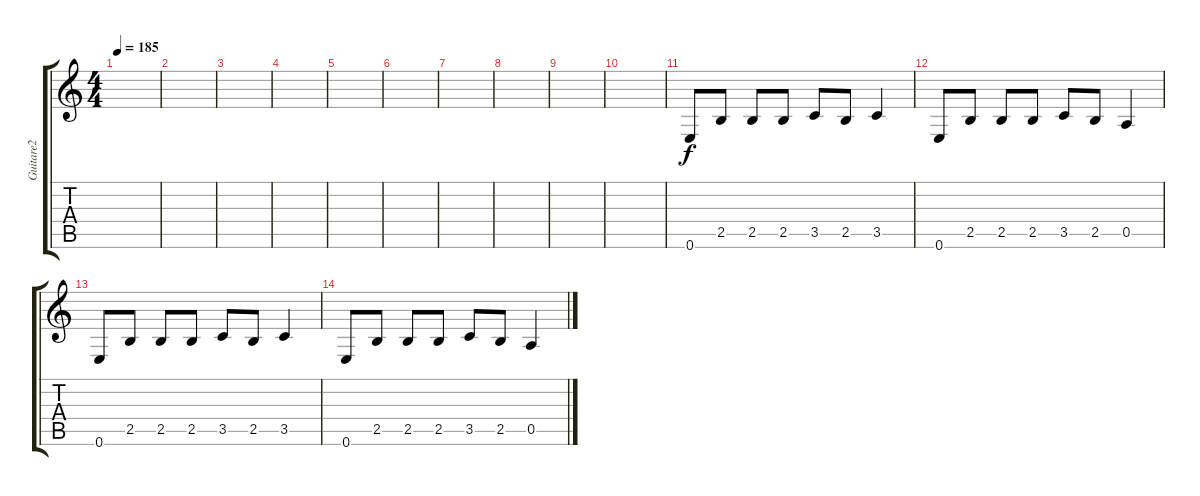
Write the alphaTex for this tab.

\track ("Guitare2" "Guitare2") {instrument distortionguitar}
\staff {score tabs}
\tuning (E4 B3 G3 D3 A2 E2) {hide}
\ts (4 4)
\tempo 185
\clef g2
\ks c
|
|
|
|
|
|
|
|
|
|
0.6.8 2.5.8 2.5.8 2.5.8 3.5.8 2.5.8 3.5.4 |
0.6.8 2.5.8 2.5.8 2.5.8 3.5.8 2.5.8 0.5.4 |
0.6.8 2.5.8 2.5.8 2.5.8 3.5.8 2.5.8 3.5.4 |
0.6.8 2.5.8 2.5.8 2.5.8 3.5.8 2.5.8 0.5.4
